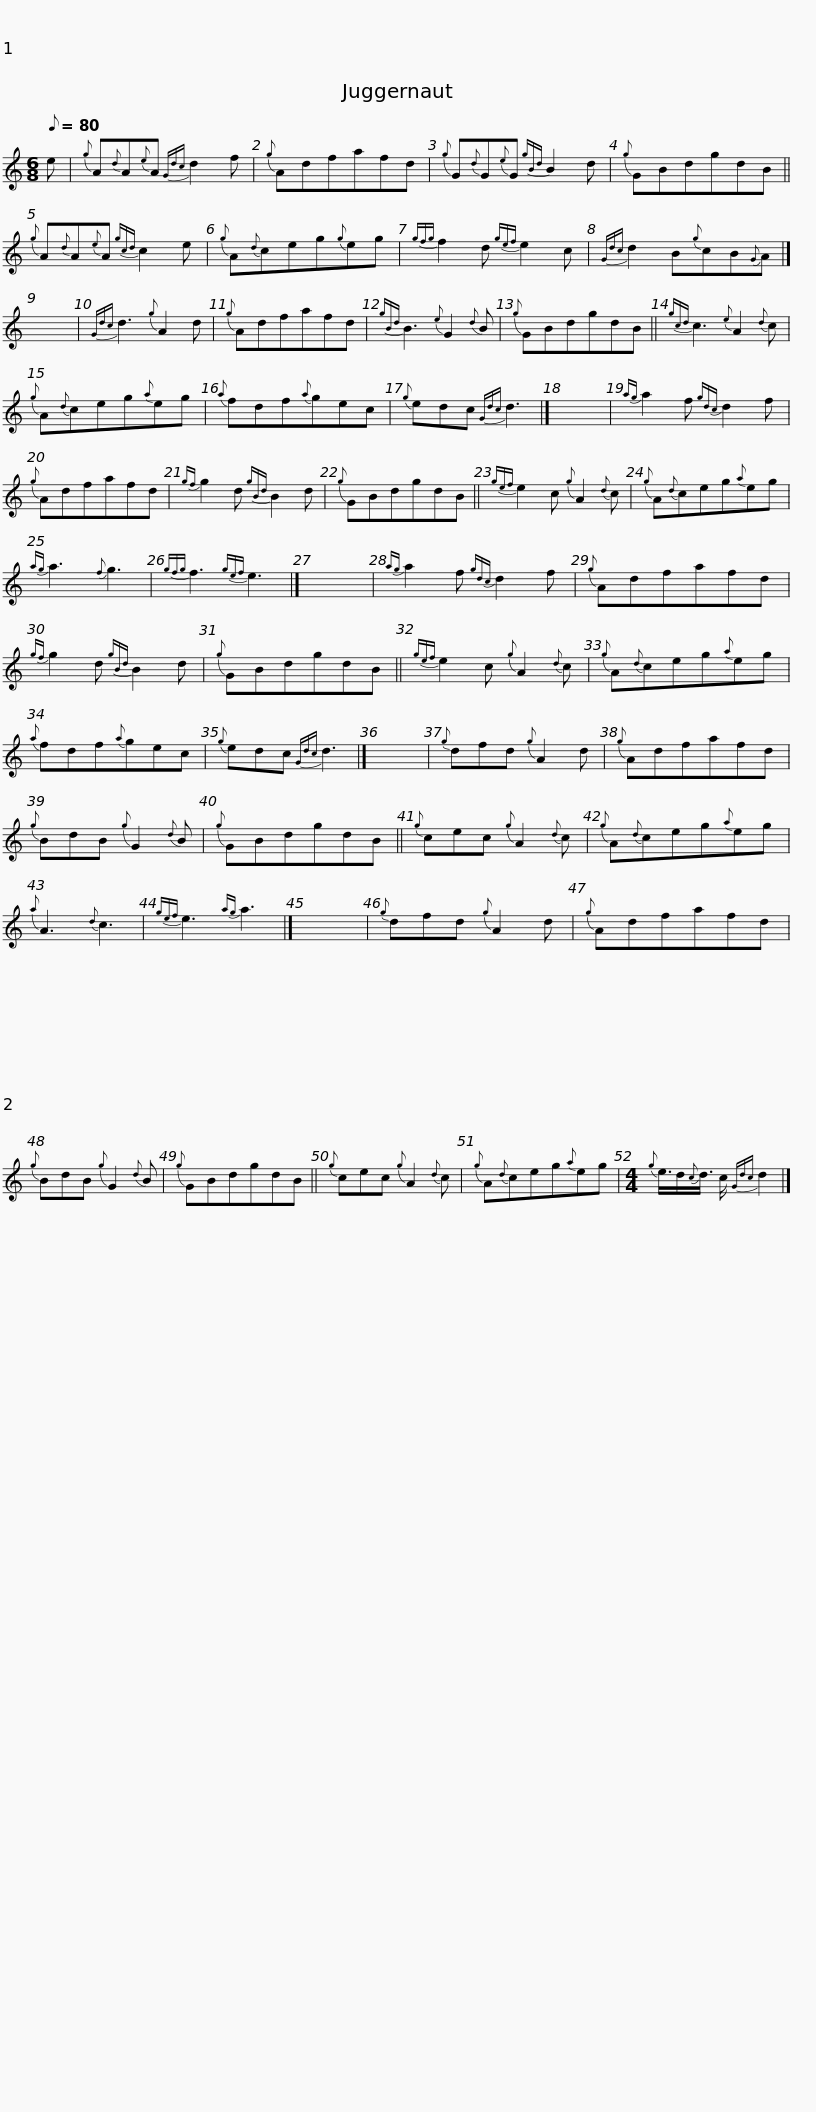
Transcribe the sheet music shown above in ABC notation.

X:1
L:1/8
Q:1/8=80
M:6/8
I:linebreak $
K:C
V:1 treble
V:1
 e |{g} A{d}A{e}A{Gdc} d2 f |{g} Adfafd |{g} G{d}G{e}G{gBd} B2 d |{g} GBdgdB || %5
{g} A{d}A{e}A{gcd} c2 e |${g} A{d}ceg{g}eg |{gfg} f2 d{gef} e2 c |{Gdc} d2 B{g}cB{G}A |] x6 | %10
{Gdc} d3{g} A2 d |{g} Adfafd |${gBd} B3{e} G2{d} B |{g} GBdgdB ||{gcd} c3{e} A2{d} c | %15
{g} A{d}ceg{a}eg |{a} fdf{a}gec |{g} edc{Gdc} d3 |]$ x6 |{ag} a2 f{gdc} d2 f | %20
{g} Adfafd |{gf} g2 d{gBd} B2 d |{g} GBdgdB ||{gef} e2 c{g} A2{d} c |{g} A{d}ceg{a}eg |$ %25
{ag} a3{f} g3 |{gfg} f3{gef} e3 |] x6 |{ag} a2 f{gdc} d2 f |{g} Adfafd | %30
{gf} g2 d{gBd} B2 d |{g} GBdgdB ||${gef} e2 c{g} A2{d} c |{g} A{d}ceg{a}eg |{a} fdf{a}gec | %35
{g} edc{Gdc} d3 |] x6 |{g} dfd{g} A2 d |${g} Adfafd |{g} BdB{g} G2{d} B | %40
{g} GBdgdB ||{g} cec{g} A2{d} c |{g} A{d}ceg{a}eg |{a} A3{d} c3 |${gef} e3{ag} a3 |] %45
 x6 |{g} dfd{g} A2 d |{g} Adfafd |{g} BdB{g} G2{d} B |{g} GBdgdB || %50
{g} cec{g} A2{d} c |${g} A{d}ceg{a}eg |[M:4/4]{g} e3/4d/{c}d3/4 c/{Gdc} d2 |] %53
